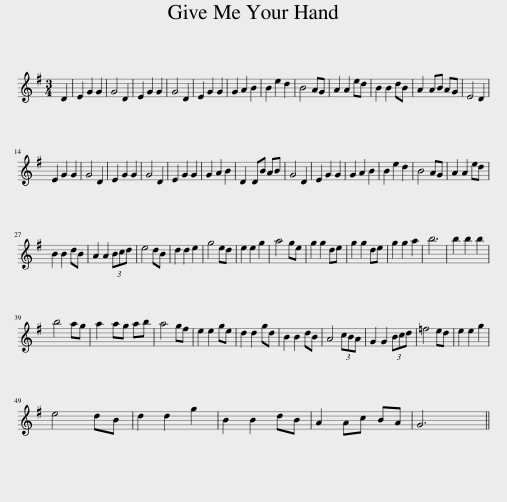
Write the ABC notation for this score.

X:1
L:1/8
M:3/4
I:linebreak $
K:G
V:1 treble
V:1
 D2 | E2 G2 G2 | G4 D2 | E2 G2 G2 | G4 D2 | %5
 E2 G2 G2 | G2 A2 B2 | B2 e2 d2 | B4 AG | A2 A2 ed | %10
 B2 B2 dB | A2 AB AG | E4 D2 |$ E2 G2 G2 | G4 D2 | %15
 E2 G2 G2 | G4 D2 | E2 G2 G2 | G2 A2 B2 | D2 DB AB | %20
 G4 D2 | E2 G2 G2 | G2 A2 B2 | B2 e2 d2 | B4 AG | %25
 A2 A2 ed |$ B2 B2 dB | A2 A2 (3Bcd | e4 dB | d2 d2 e2 | %30
 g4 ed | e2 e2 g2 | a4 ge | g2 g2 de | g2 g2 de | %35
 g2 g2 a2 | b6 | b2 b2 b2 |$ b4 ag | a2 ag ab | %40
 a4 gf | e2 e2 ge | d2 d2 gd | B2 B2 dB | A4 (3cBA | %45
 G2 G2 (3Bcd | =f4 ed | e2 e2 g2 |$ e4 dB | d2 d2 g2 | %50
 B2 B2 dB | A2 Ac BA | G6 || %53
